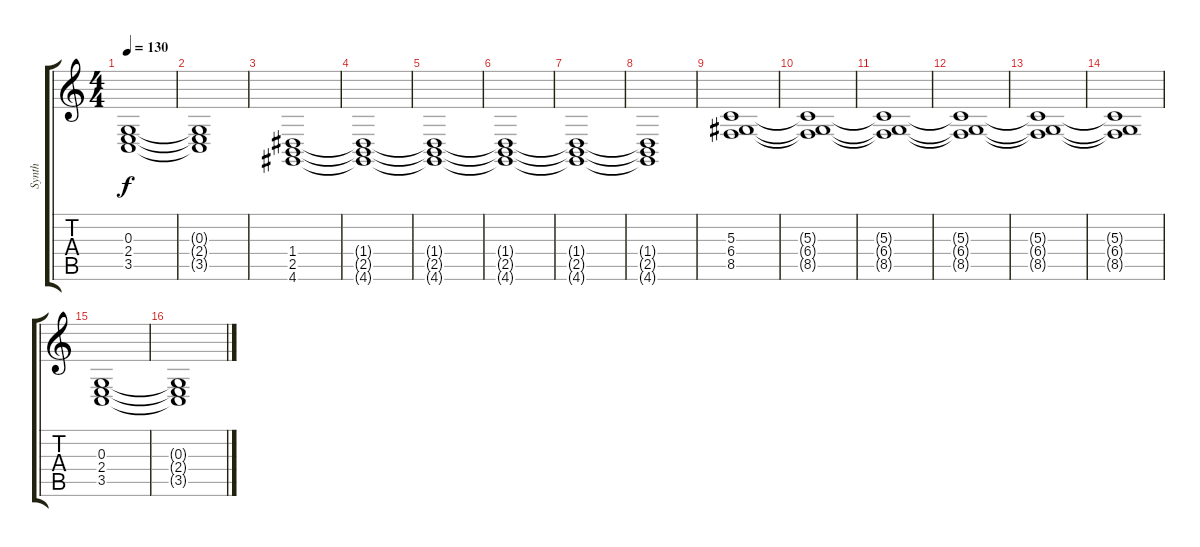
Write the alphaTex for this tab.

\track ("Synth" "Synth") {instrument synthstrings2}
\staff {score tabs}
\tuning (E4 B3 G3 D3 A2 E2) {hide}
\ts (4 4)
\tempo 130
\clef g2
\ks c
(0.3 2.4 3.5).1{dy f instrument synthstrings2} |
(0.3{t} 2.4{t} 3.5{t}).1 |
(1.4 2.5 4.6).1 |
(1.4{t} 2.5{t} 4.6{t}).1 |
(1.4{t} 2.5{t} 4.6{t}).1 |
(1.4{t} 2.5{t} 4.6{t}).1 |
(1.4{t} 2.5{t} 4.6{t}).1 |
(1.4{t} 2.5{t} 4.6{t}).1 |
(5.3 6.4 8.5).1 |
(5.3{t} 6.4{t} 8.5{t}).1 |
(5.3{t} 6.4{t} 8.5{t}).1 |
(5.3{t} 6.4{t} 8.5{t}).1 |
(5.3{t} 6.4{t} 8.5{t}).1 |
(5.3{t} 6.4{t} 8.5{t}).1 |
(0.3 2.4 3.5).1 |
(0.3{t} 2.4{t} 3.5{t}).1
